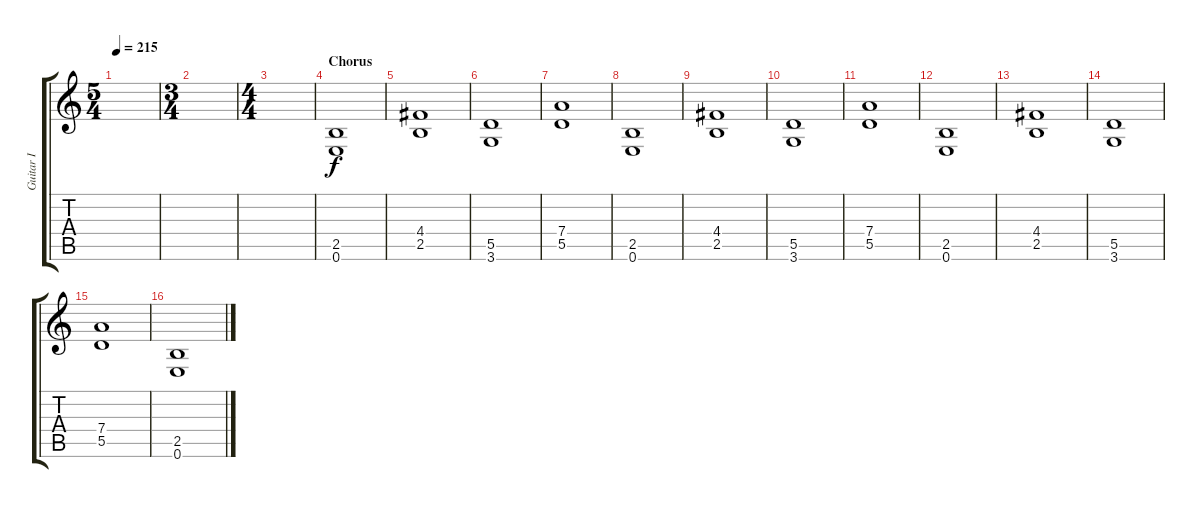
\track ("Guitar I" "Guitar I") {instrument distortionguitar}
\staff {score tabs}
\tuning (E4 B3 G3 D3 A2 E2) {hide}
\ts (5 4)
\tempo 215
\clef g2
\ks c
|
\ts (3 4)
|
\ts (4 4)
|
\section ("" "Chorus")
(2.5 0.6).1 |
(4.4 2.5).1 |
(5.5 3.6).1 |
(7.4 5.5).1 |
(2.5 0.6).1 |
(4.4 2.5).1 |
(5.5 3.6).1 |
(7.4 5.5).1 |
(2.5 0.6).1 |
(4.4 2.5).1 |
(5.5 3.6).1 |
(7.4 5.5).1 |
(2.5 0.6).1
